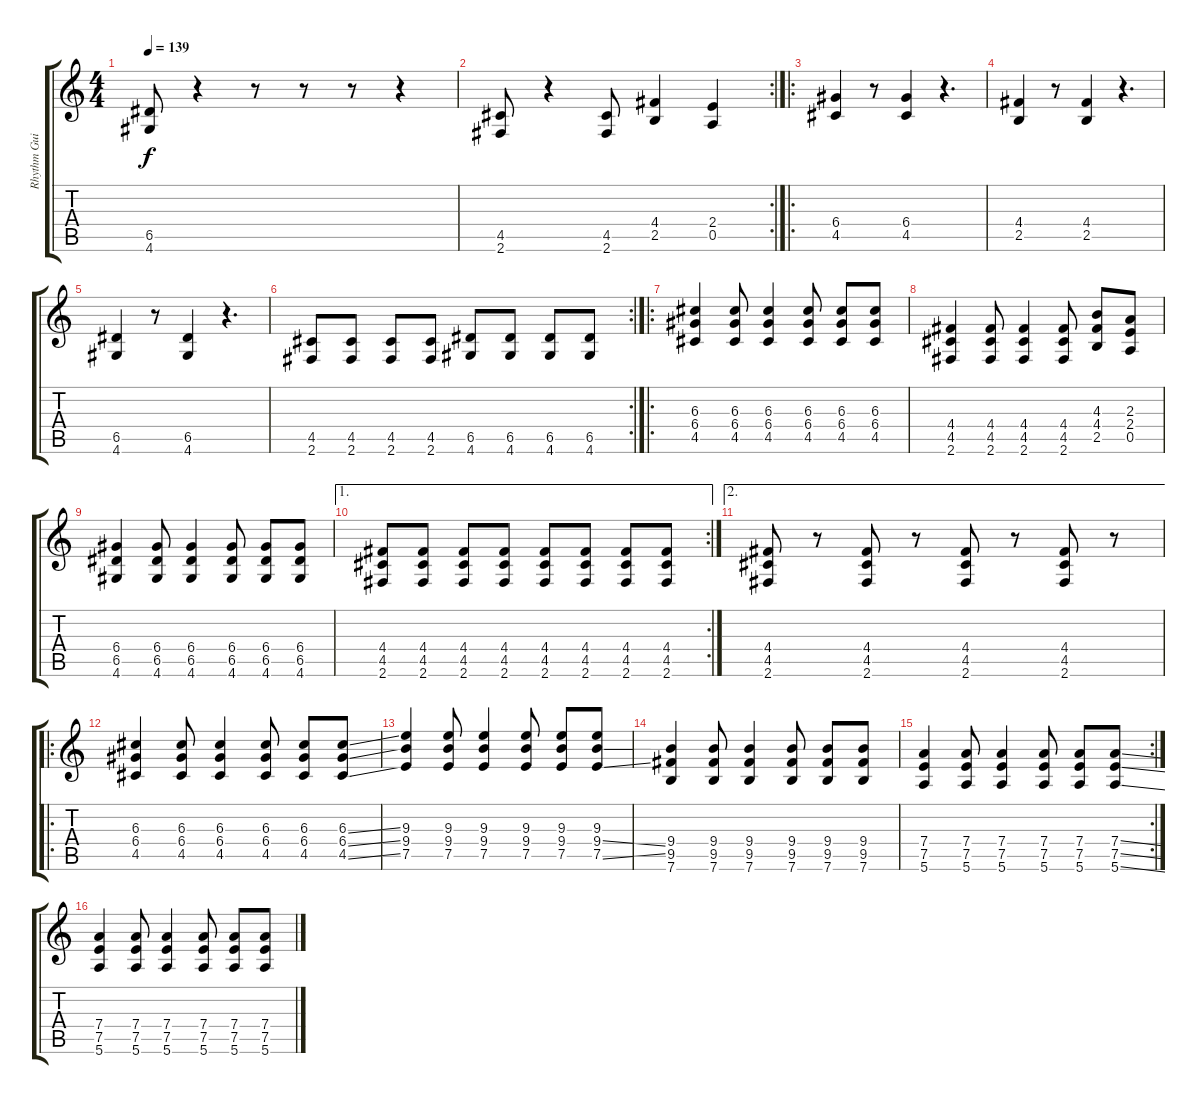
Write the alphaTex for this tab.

\track ("Rhythm Guitar" "Rhythm Gui") {instrument overdrivenguitar}
\staff {score tabs}
\tuning (E4 B3 G3 D3 A2 E2) {hide}
\ts (4 4)
\tempo 139
\clef g2
\ks c
(6.5 4.6).8{dy f} r.4 r.8 r.8 r.8 r.4 |
\rc 2
(4.5 2.6).8 r.4 (4.5 2.6).8 (4.4 2.5).4 (2.4 0.5).4 |
\ro
(6.4 4.5).4 r.8 (6.4 4.5).4 r.4{d} |
(4.4 2.5).4 r.8 (4.4 2.5).4 r.4{d} |
(6.5 4.6).4 r.8 (6.5 4.6).4 r.4{d} |
\rc 2
(4.5 2.6).8 (4.5 2.6).8 (4.5 2.6).8 (4.5 2.6).8 (6.5 4.6).8 (6.5 4.6).8 (6.5 4.6).8 (6.5 4.6).8 |
\ro
(6.3 6.4 4.5).4 (6.3 6.4 4.5).8 (6.3 6.4 4.5).4 (6.3 6.4 4.5).8 (6.3 6.4 4.5).8 (6.3 6.4 4.5).8 |
(4.4 4.5 2.6).4 (4.4 4.5 2.6).8 (4.4 4.5 2.6).4 (4.4 4.5 2.6).8 (4.3 4.4 2.5).8 (2.3 2.4 0.5).8 |
(6.4 6.5 4.6).4 (6.4 6.5 4.6).8 (6.4 6.5 4.6).4 (6.4 6.5 4.6).8 (6.4 6.5 4.6).8 (6.4 6.5 4.6).8 |
\ae 1
\rc 2
(4.4 4.5 2.6).8 (4.4 4.5 2.6).8 (4.4 4.5 2.6).8 (4.4 4.5 2.6).8 (4.4 4.5 2.6).8 (4.4 4.5 2.6).8 (4.4 4.5 2.6).8 (4.4 4.5 2.6).8 |
\ae 2
(4.4 4.5 2.6).8 r.8 (4.4 4.5 2.6).8 r.8 (4.4 4.5 2.6).8 r.8 (4.4 4.5 2.6).8 r.8 |
\ro
(6.3 6.4 4.5).4 (6.3 6.4 4.5).8 (6.3 6.4 4.5).4 (6.3 6.4 4.5).8 (6.3 6.4 4.5).8 (6.3{ss} 6.4{ss} 4.5{ss}).8 |
(9.3 9.4 7.5).4 (9.3 9.4 7.5).8 (9.3 9.4 7.5).4 (9.3 9.4 7.5).8 (9.3 9.4 7.5).8 (9.3 9.4{ss} 7.5{ss}).8 |
(9.4 9.5 7.6).4 (9.4 9.5 7.6).8 (9.4 9.5 7.6).4 (9.4 9.5 7.6).8 (9.4 9.5 7.6).8 (9.4 9.5 7.6).8 |
\rc 2
(7.4 7.5 5.6).4 (7.4 7.5 5.6).8 (7.4 7.5 5.6).4 (7.4 7.5 5.6).8 (7.4 7.5 5.6).8 (7.4{ss} 7.5{ss} 5.6{ss}).8 |
(7.4 7.5 5.6).4 (7.4 7.5 5.6).8 (7.4 7.5 5.6).4 (7.4 7.5 5.6).8 (7.4 7.5 5.6).8 (7.4 7.5 5.6).8
